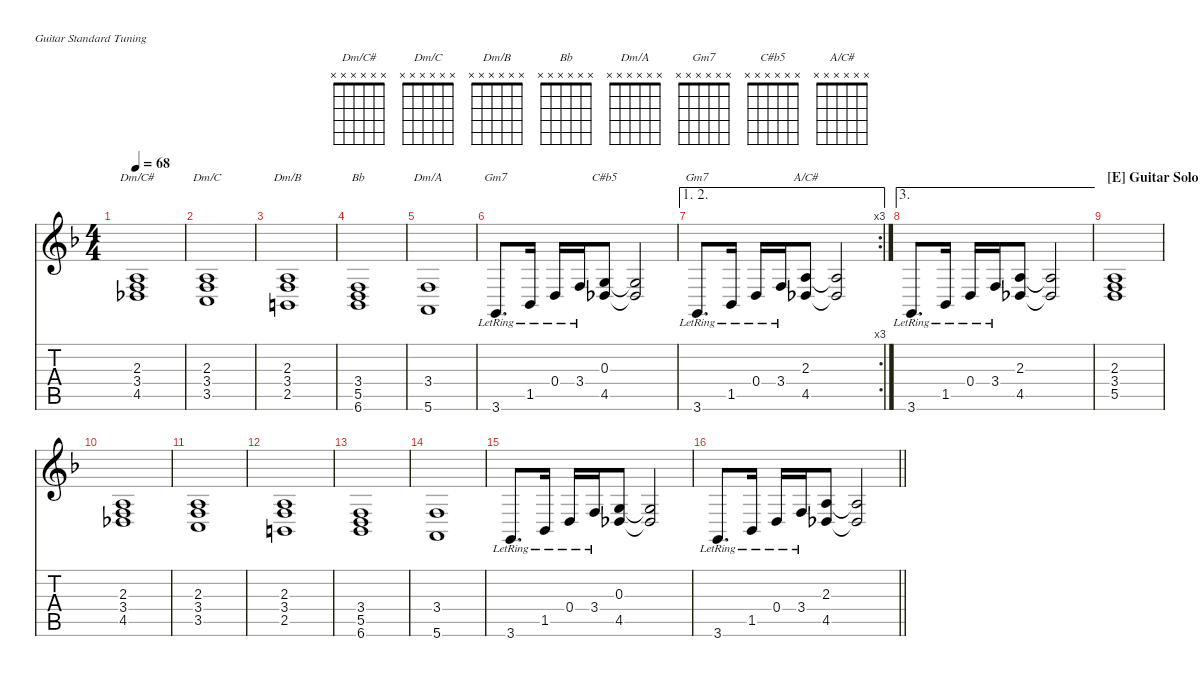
\defaultSystemsLayout 4
\hideDynamics
\bracketExtendMode nobrackets
\singleTrackTrackNamePolicy hidden
\multiTrackTrackNamePolicy hidden
\firstSystemTrackNameMode fullname
\otherSystemsTrackNameOrientation horizontal
\track ("Keys" "Keys") {instrument electricpiano1}
\staff {score tabs}
\tuning (E4 B3 G3 D3 A2 E2)
\chord ("Dm/C#" x x x x x x)
\chord ("Dm/C" x x x x x x)
\chord ("Dm/B" x x x x x x)
\chord ("Bb" x x x x x x)
\chord ("Dm/A" x x x x x x)
\chord ("Gm7" x x x x x x)
\chord ("C#b5" x x x x x x)
\chord ("A/C#" x x x x x x)
\ts (4 4)
\tempo 68
\clef g2
\ks dminor
(2.3{acc forcenatural} 3.4{acc forcenatural} 4.5{acc b}).1{ch "Dm/C#" dy mf beam Up} |
(2.3{acc forcenatural} 3.4{acc forcenatural} 3.5{acc forcenatural}).1{ch "Dm/C" beam Up} |
(2.3{acc forcenatural} 3.4{acc forcenatural} 2.5{acc forcenatural}).1{ch "Dm/B" beam Up} |
(3.4{acc forcenatural} 5.5{acc forcenatural} 6.6{acc b}).1{ch "Bb" beam Up} |
(3.4{acc forcenatural} 5.6{acc forcenatural}).1{ch "Dm/A" beam Up} |
3.6{lr acc forcenatural}.8{d ch "Gm7" beam Up} 1.5{lr acc b}.16{beam Up} 0.4{lr acc forcenatural}.16{beam Up} 3.4{lr acc forcenatural}.16{beam Up} (0.3{acc forcenatural} 4.5{acc b}).8{ch "C#b5" beam Up} (0.3{t acc forcenatural} 4.5{t acc b}).2{beam Up} |
\ae (1 2)
\rc 3
3.6{lr acc forcenatural}.8{d ch "Gm7" beam Up} 1.5{lr acc b}.16{beam Up} 0.4{lr acc forcenatural}.16{beam Up} 3.4{lr acc forcenatural}.16{beam Up} (2.3{acc forcenatural} 4.5{acc b}).8{ch "A/C#" beam Up} (2.3{t acc forcenatural} 4.5{t acc b}).2{beam Up} |
\ae 3
3.6{lr acc forcenatural}.8{d beam Up} 1.5{lr acc b}.16{beam Up} 0.4{lr acc forcenatural}.16{beam Up} 3.4{lr acc forcenatural}.16{beam Up} (2.3{acc forcenatural} 4.5{acc b}).8{beam Up} (2.3{t acc forcenatural} 4.5{t acc b}).2{beam Up} |
\section ("E" "Guitar Solo")
(2.3{acc forcenatural} 3.4{acc forcenatural} 5.5{acc forcenatural}).1{beam Up} |
(2.3{acc forcenatural} 3.4{acc forcenatural} 4.5{acc b}).1{beam Up} |
(2.3{acc forcenatural} 3.4{acc forcenatural} 3.5{acc forcenatural}).1{beam Up} |
(2.3{acc forcenatural} 3.4{acc forcenatural} 2.5{acc forcenatural}).1{beam Up} |
(3.4{acc forcenatural} 5.5{acc forcenatural} 6.6{acc b}).1{beam Up} |
(3.4{acc forcenatural} 5.6{acc forcenatural}).1{beam Up} |
3.6{lr acc forcenatural}.8{d beam Up} 1.5{lr acc b}.16{beam Up} 0.4{lr acc forcenatural}.16{beam Up} 3.4{lr acc forcenatural}.16{beam Up} (0.3{acc forcenatural} 4.5{acc b}).8{beam Up} (0.3{t acc forcenatural} 4.5{t acc b}).2{beam Up} |
\barLineRight lightlight
3.6{lr acc forcenatural}.8{d beam Up} 1.5{lr acc b}.16{beam Up} 0.4{lr acc forcenatural}.16{beam Up} 3.4{lr acc forcenatural}.16{beam Up} (2.3{acc forcenatural} 4.5{acc b}).8{beam Up} (2.3{t acc forcenatural} 4.5{t acc b}).2{beam Up}
